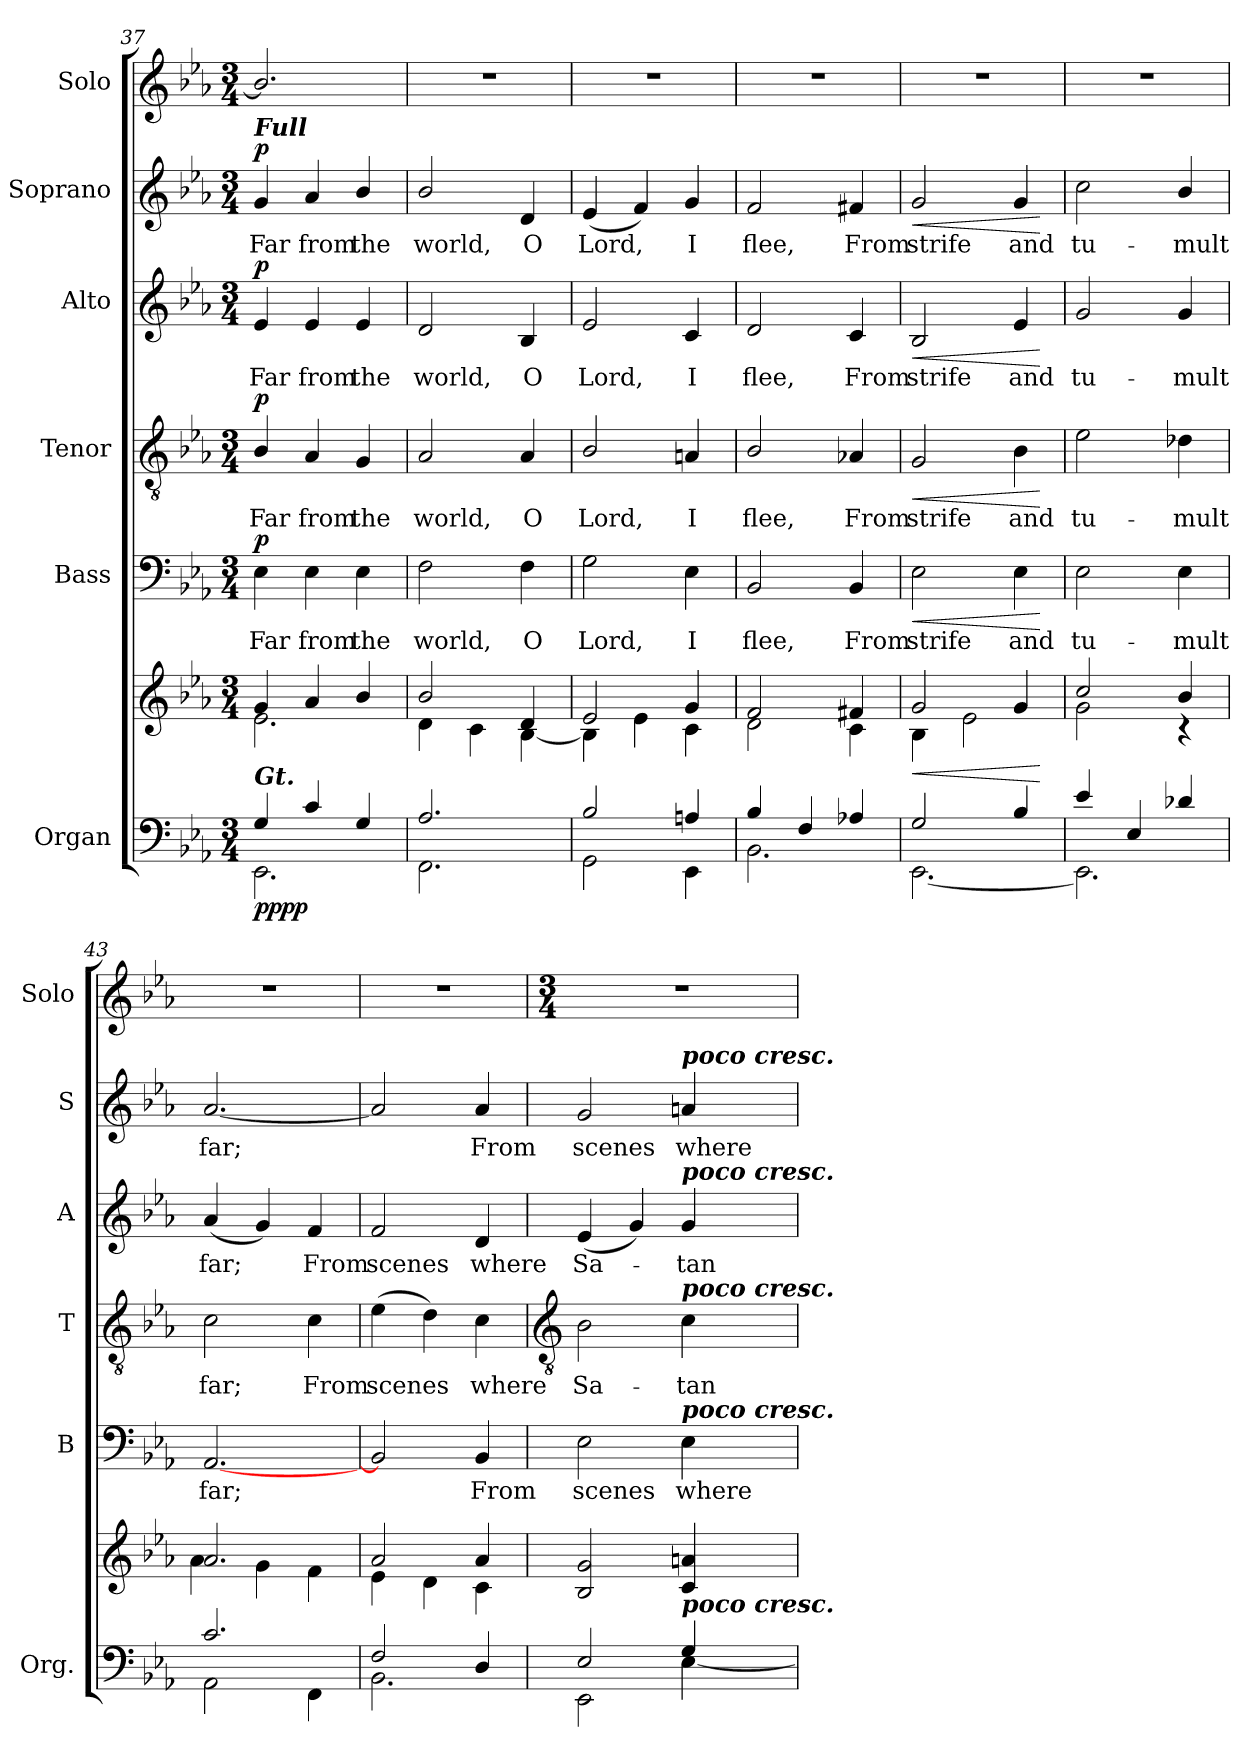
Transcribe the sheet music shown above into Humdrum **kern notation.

**kern	**kern	**dynam	**kern	**text	**dynam	**kern	**text	**dynam	**kern	**text	**dynam	**kern	**text	**dynam	**kern
*part6	*part6	*part6	*part5	*part5	*part5	*part4	*part4	*part4	*part3	*part3	*part3	*part2	*part2	*part2	*part1
*staff7	*staff6	*staff6/7	*staff5	*staff5	*staff5	*staff4	*staff4	*staff4	*staff3	*staff3	*staff3	*staff2	*staff2	*staff2	*staff1
*I"Organ	*	*	*I"Bass	*	*	*I"Tenor	*	*	*I"Alto	*	*	*I"Soprano	*	*	*I"Solo
*I'Org.	*	*	*I'B	*	*	*I'T	*	*	*I'A	*	*	*I'S	*	*	*I'Solo
!!LO:LB:g=z
*clefF4	*clefG2	*	*clefF4	*	*	*clefGv2	*	*	*clefG2	*	*	*clefG2	*	*	*clefG2
*k[b-e-a-]	*k[b-e-a-]	*	*k[b-e-a-]	*	*	*k[b-e-a-]	*	*	*k[b-e-a-]	*	*	*k[b-e-a-]	*	*	*k[b-e-a-]
*E-:	*E-:	*	*E-:	*	*	*E-:	*	*	*E-:	*	*	*E-:	*	*	*E-:
*M3/4	*M3/4	*	*M3/4	*	*	*M3/4	*	*	*M3/4	*	*	*M3/4	*	*	*M3/4
=37	=37	=37	=37	=37	=37	=37	=37	=37	=37	=37	=37	=37	=37	=37	=37
*^	*^	*	*	*	*	*	*	*	*	*	*	*	*	*	*
!	!	!	!	!	!	!	!	!	!	!	!	!	!	!LO:TX:a:Bi:t=Full	!	!	!
!LO:TX:a:Bi:t=Gt.	!	!	!	!	!	!	!	!	!	!	!	!	!	!	!	!	!
!	!	!	!	!LO:DY:b=2	!	!LO:LY:b	!	!	!LO:LY:b	!	!	!LO:LY:b	!	!	!LO:LY:b	!	!
!	!	!	!	!LO:DY:n=1:b=2	!	!	!	!	!	!	!	!	!	!	!	!	!
!	!	!	!	!LO:DY:n=2:b	!	!	!	!	!	!	!	!	!	!	!	!	!
!	!	!	!	!LO:DY:n=3:b	!	!	!LO:DY:b	!	!	!LO:DY:b	!	!	!LO:DY:b	!	!	!LO:DY:b	!
4G/	2.EE-\	4g/	2.e-\	p p p p	4E-	Far	p	4B-/	Far	p	4e-	Far	p	4g	Far	p	2.b-/]
!	!	!	!	!	!	!LO:LY:b	!	!	!LO:LY:b	!	!	!LO:LY:b	!	!	!LO:LY:b	!	!
4c/	.	4a-/	.	.	4E-	from	.	4A-	from	.	4e-	from	.	4a-	from	.	.
!	!	!	!	!	!	!LO:LY:b	!	!	!LO:LY:b	!	!	!LO:LY:b	!	!	!LO:LY:b	!	!
4G/	.	4b-/	.	.	4E-	the	.	4G	the	.	4e-	the	.	4b-/	the	.	.
=38	=38	=38	=38	=38	=38	=38	=38	=38	=38	=38	=38	=38	=38	=38	=38	=38	=38
!	!	!	!	!	!	!LO:LY:b	!	!	!LO:LY:b	!	!	!LO:LY:b	!	!	!LO:LY:b	!	!LO:N:vis=1
2.A-/	2.FF\	2b-/	4d\	.	2F	world,	.	2A-	world,	.	2d	world,	.	2b-/	world,	.	2.r
.	.	.	4c\	.	.	.	.	.	.	.	.	.	.	.	.	.	.
!	!	!	!	!	!	!LO:LY:b	!	!	!LO:LY:b	!	!	!LO:LY:b	!	!	!LO:LY:b	!	!
.	.	4d/	[4B-\	.	4F	O	.	4A-	O	.	4B-	O	.	4d	O	.	.
=39	=39	=39	=39	=39	=39	=39	=39	=39	=39	=39	=39	=39	=39	=39	=39	=39	=39
!	!	!	!	!	!	!LO:LY:b	!	!	!LO:LY:b	!	!	!LO:LY:b	!	!	!LO:LY:b	!	!LO:N:vis=1
2B-/	2GG\	2e-/	4B-\]	.	2G	Lord,	.	2B-/	Lord,	.	2e-	Lord,	.	(<4e-	Lord,	.	2.r
.	.	.	4e-\	.	.	.	.	.	.	.	.	.	.	4f)	.	.	.
!	!	!	!	!	!	!LO:LY:b	!	!	!LO:LY:b	!	!	!LO:LY:b	!	!	!LO:LY:b	!	!
4An/	4EE-\	4g/	4c\	.	4E-	I	.	4An	I	.	4c	I	.	4g	I	.	.
=40	=40	=40	=40	=40	=40	=40	=40	=40	=40	=40	=40	=40	=40	=40	=40	=40	=40
!	!	!	!	!	!	!LO:LY:b	!	!	!LO:LY:b	!	!	!LO:LY:b	!	!	!LO:LY:b	!	!LO:N:vis=1
4B-/	2.BB-\	2f/	2d\	.	2BB-	flee,	.	2B-/	flee,	.	2d	flee,	.	2f	flee,	.	2.r
4F/	.	.	.	.	.	.	.	.	.	.	.	.	.	.	.	.	.
!	!	!	!	!	!	!LO:LY:b	!	!	!LO:LY:b	!	!	!LO:LY:b	!	!	!LO:LY:b	!	!
4A-X/	.	4f#X/	4c\	.	4BB-	From	.	4A-X	From	.	4c	From	.	4f#X	From	.	.
=41	=41	=41	=41	=41	=41	=41	=41	=41	=41	=41	=41	=41	=41	=41	=41	=41	=41
!	!	!	!	!LO:HP:b	!	!LO:LY:b	!LO:HP:b	!	!LO:LY:b	!LO:HP:b	!	!LO:LY:b	!LO:HP:b	!	!LO:LY:b	!LO:HP:b	!LO:N:vis=1
2G/	[2.EE-\	2g/	4B-\	<	2E-	strife	<	2G	strife	<	2B-	strife	<	2g	strife	<	2.r
.	.	.	2e-\	.	.	.	.	.	.	.	.	.	.	.	.	.	.
!	!	!	!	!	!	!LO:LY:b	!	!	!LO:LY:b	!	!	!LO:LY:b	!	!	!LO:LY:b	!	!
4B-/	.	4g/	.	.	4E-	and	.	4B-	and	.	4e-	and	.	4g	and	.	.
*v	*v	*	*	*	*	*	*	*	*	*	*	*	*	*	*	*	*
*	*v	*v	*	*	*	*	*	*	*	*	*	*	*	*	*	*
.	.	[	.	.	[	.	.	[	.	.	[	.	.	[	.
=42	=42	=42	=42	=42	=42	=42	=42	=42	=42	=42	=42	=42	=42	=42	=42
*^	*^	*	*	*	*	*	*	*	*	*	*	*	*	*	*
!	!	!	!	!	!	!LO:LY:b	!	!	!LO:LY:b	!	!	!LO:LY:b	!	!	!LO:LY:b	!	!LO:N:vis=1
4e-/	2.EE-\]	2cc/	2g\	.	2E-	tu-	.	2e-	tu-	.	2g	tu-	.	2cc	tu-	.	2.r
4E-/	.	.	.	.	.	.	.	.	.	.	.	.	.	.	.	.	.
!	!	!	!	!	!	!LO:LY:b	!	!	!LO:LY:b	!	!	!LO:LY:b	!	!	!LO:LY:b	!	!
4d-X/	.	4b-/	4r	.	4E-	-mult	.	4d-X	-mult	.	4g	-mult	.	4b-/	-mult	.	.
=43	=43	=43	=43	=43	=43	=43	=43	=43	=43	=43	=43	=43	=43	=43	=43	=43	=43
!	!	!	!	!	!	!LO:LY:b	!	!	!LO:LY:b	!	!	!LO:LY:b	!	!	!LO:LY:b	!	!LO:N:vis=1
2.c/	2AA-\	2.a-/	4a-\	.	[2.AA-	far;	.	2c	far;	.	(<4a-	far;	.	[2.a-	far;	.	2.r
.	.	.	4g\	.	.	.	.	.	.	.	4g)	.	.	.	.	.	.
!	!	!	!	!	!	!	!	!	!LO:LY:b	!	!	!LO:LY:b	!	!	!	!	!
.	4FF\	.	4f\	.	.	.	.	4c	From	.	4f	From	.	.	.	.	.
=44	=44	=44	=44	=44	=44	=44	=44	=44	=44	=44	=44	=44	=44	=44	=44	=44	=44
!	!	!	!	!	!	!	!	!	!LO:LY:b	!	!	!LO:LY:b	!	!	!	!	!LO:N:vis=1
2F/	2.BB-\	2a-/	4e-\	.	2BB-]	.	.	(>4e-	scenes	.	2f	scenes	.	2a-]	.	.	2.r
.	.	.	4d\	.	.	.	.	4d)	.	.	.	.	.	.	.	.	.
!	!	!	!	!	!	!LO:LY:b	!	!	!LO:LY:b	!	!	!LO:LY:b	!	!	!LO:LY:b	!	!
4D/	.	4a-/	4c\	.	4BB-	From	.	4c	where	.	4d	where	.	4a-	From	.	.
!!LO:LB:g=z
=45	=45	=45	=45	=45	=45	=45	=45	=45	=45	=45	=45	=45	=45	=45	=45	=45	=45
*	*	*	*	*	*	*	*	*clefGv2	*	*	*	*	*	*	*	*	*
*	*	*	*	*	*	*	*	*	*	*	*	*	*	*	*	*	*M3/4
!	!	!	!	!	!	!LO:LY:b	!	!	!LO:LY:b	!	!	!LO:LY:b	!	!	!LO:LY:b	!	!
2E-/	2EE-\	2B-/ 2g/	2ryy	.	2E-	scenes	.	2B-	Sa-	.	(<4e-	Sa-	.	2g	scenes	.	2.r
.	.	.	.	.	.	.	.	.	.	.	4g)	.	.	.	.	.	.
!	!	!	!	!	!	!	!	!	!	!	!	!	!	!LO:TX:a:Bi:t=poco cresc.	!	!	!
!	!	!	!	!	!	!	!	!	!	!	!LO:TX:a:Bi:t=poco cresc.	!	!	!	!	!	!
!	!	!	!	!	!	!	!	!LO:TX:a:Bi:t=poco cresc.	!	!	!	!	!	!	!	!	!
!	!	!	!	!	!LO:TX:a:Bi:t=poco cresc.	!	!	!	!	!	!	!	!	!	!	!	!
!LO:TX:a:Bi:t=poco cresc.	!	!	!	!	!	!	!	!	!	!	!	!	!	!	!	!	!
!	!	!	!	!	!	!LO:LY:b	!	!	!LO:LY:b	!	!	!LO:LY:b	!	!	!LO:LY:b	!	!
4G/	[4E-\	4c/ 4an/	4ryy	.	4E-	where	.	4c	-tan	.	4g	tan	.	4an	where	.	.
*v	*v	*	*	*	*	*	*	*	*	*	*	*	*	*	*	*	*
*	*v	*v	*	*	*	*	*	*	*	*	*	*	*	*	*	*
=	=	=	=	=	=	=	=	=	=	=	=	=	=	=	=
*-	*-	*-	*-	*-	*-	*-	*-	*-	*-	*-	*-	*-	*-	*-	*-
